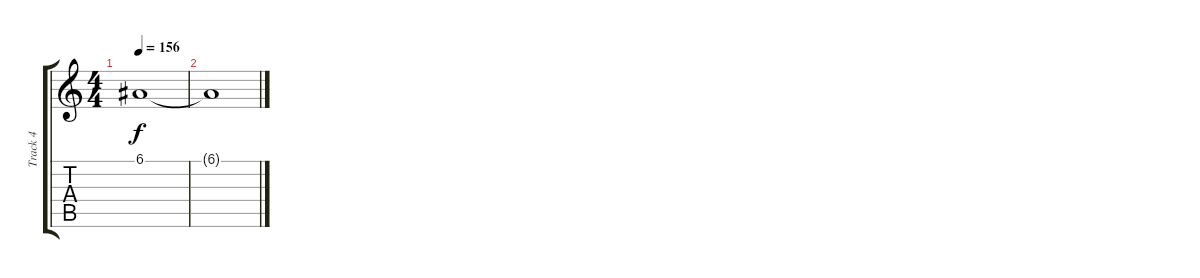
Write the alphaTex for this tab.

\track ("Track 4" "Track 4") {instrument pad7halo}
\staff {score tabs}
\tuning (E4 B3 G3 D3 A2 E2) {hide}
\ts (4 4)
\tempo 156
\clef g2
\ks c
6.1{t}.1{dy f} |
6.1{t}.1
